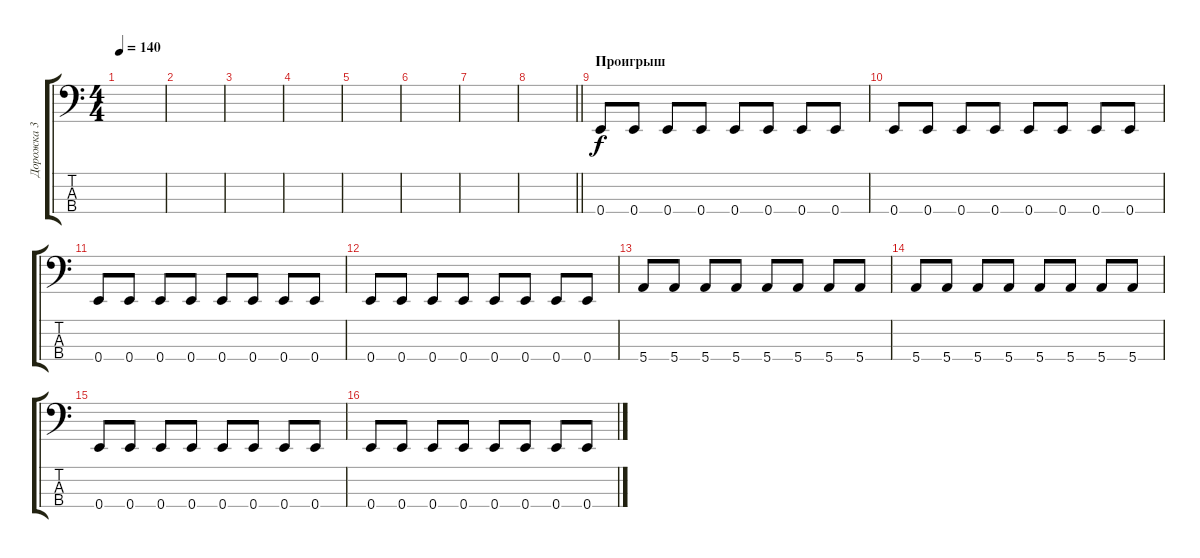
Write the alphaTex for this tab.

\track ("Дорожка 3" "Дорожка 3") {instrument electricbasspick}
\staff {score tabs}
\tuning (G2 D2 A1 E1) {hide}
\ts (4 4)
\tempo 140
\clef f4
\ks c
|
|
|
|
|
|
|
\barLineRight lightlight
|
\section ("" "Проигрыш")
0.4.8 0.4.8 0.4.8 0.4.8 0.4.8 0.4.8 0.4.8 0.4.8 |
0.4.8 0.4.8 0.4.8 0.4.8 0.4.8 0.4.8 0.4.8 0.4.8 |
0.4.8 0.4.8 0.4.8 0.4.8 0.4.8 0.4.8 0.4.8 0.4.8 |
0.4.8 0.4.8 0.4.8 0.4.8 0.4.8 0.4.8 0.4.8 0.4.8 |
5.4.8 5.4.8 5.4.8 5.4.8 5.4.8 5.4.8 5.4.8 5.4.8 |
5.4.8 5.4.8 5.4.8 5.4.8 5.4.8 5.4.8 5.4.8 5.4.8 |
0.4.8 0.4.8 0.4.8 0.4.8 0.4.8 0.4.8 0.4.8 0.4.8 |
0.4.8 0.4.8 0.4.8 0.4.8 0.4.8 0.4.8 0.4.8 0.4.8
